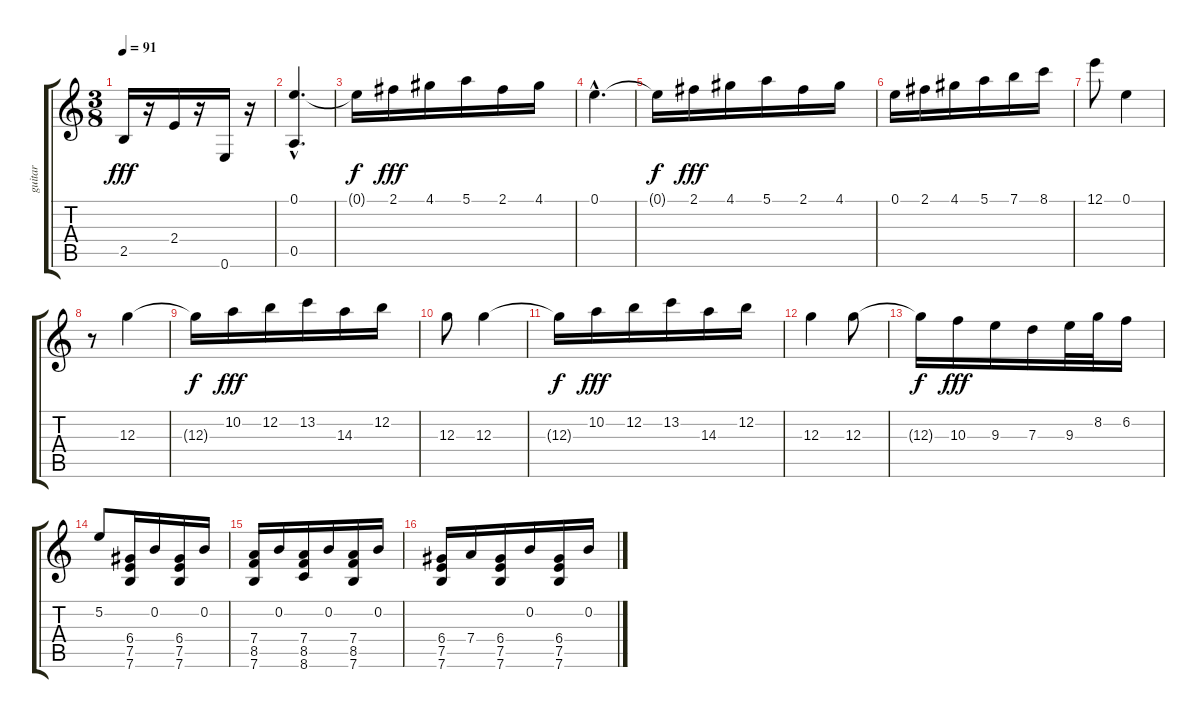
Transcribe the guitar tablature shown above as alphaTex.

\track ("guitar" "guitar") {instrument acousticguitarnylon}
\staff {score tabs}
\tuning (E4 B3 G3 D3 A2 E2) {hide}
\ts (3 8)
\tempo 91
\clef g2
\ks c
2.5.16{dy fff} r.16 2.4.16 r.16 0.6.16 r.16 |
(0.1{hac} 0.5{hac}).4{d} |
0.1{t}.16{dy f} 2.1.16{dy fff} 4.1.16 5.1.16 2.1.16 4.1.16 |
0.1{hac}.4{d} |
0.1{t}.16{dy f} 2.1.16{dy fff} 4.1.16 5.1.16 2.1.16 4.1.16 |
0.1.16 2.1.16 4.1.16 5.1.16 7.1.16 8.1.16 |
12.1.8 0.1.4 |
r.8 12.3.4 |
12.3{t}.16{dy f} 10.2.16{dy fff} 12.2.16 13.2.16 14.3.16 12.2.16 |
12.3.8 12.3.4 |
12.3{t}.16{dy f} 10.2.16{dy fff} 12.2.16 13.2.16 14.3.16 12.2.16 |
12.3.4 12.3.8 |
12.3{t}.16{dy f} 10.3.16{dy fff} 9.3.16 7.3.16 9.3.32 8.2.32 6.2.16 |
5.2.8 (6.4 7.5 7.6).16 0.2.16 (6.4 7.5 7.6).16 0.2.16 |
(7.4 8.5 7.6).16 0.2.16 (7.4 8.5 8.6).16 0.2.16 (7.4 8.5 7.6).16 0.2.16 |
(6.4 7.5 7.6).16 7.4.16 (6.4 7.5 7.6).16 0.2.16 (6.4 7.5 7.6).16 0.2.16
